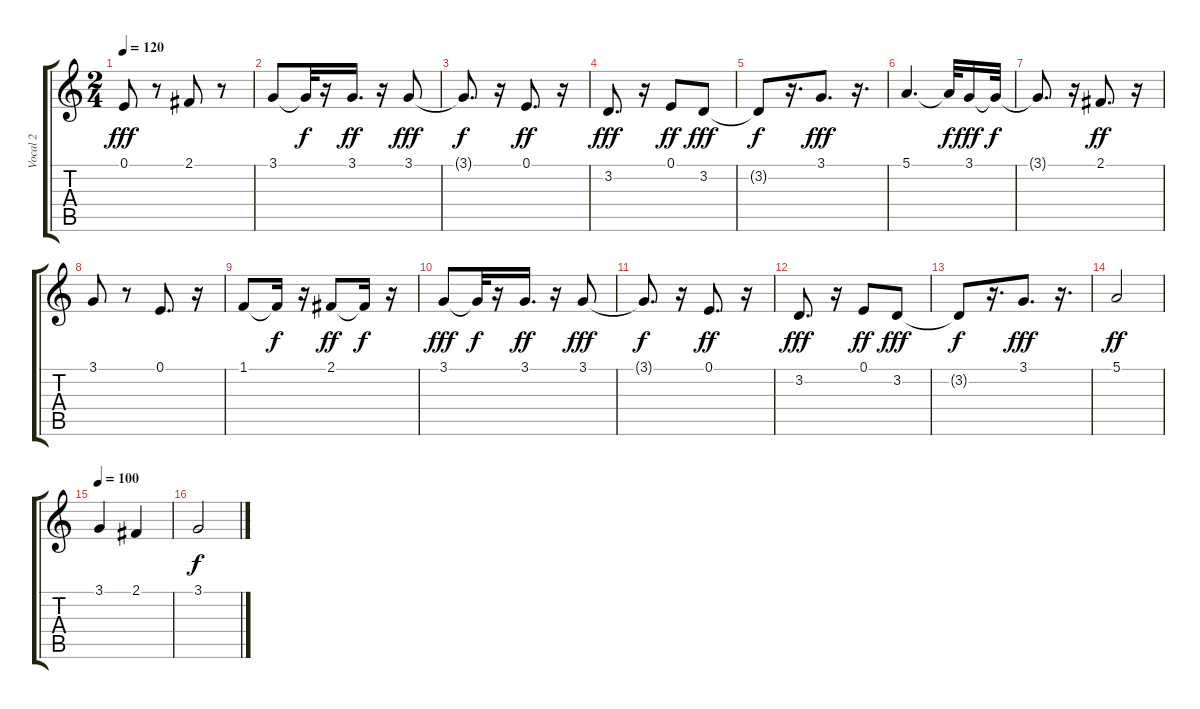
\track ("Vocal 2" "Vocal 2") {instrument altosax}
\staff {score tabs}
\tuning (E4 B3 G3 D3 A2 E2) {hide}
\ts (2 4)
\tempo 120
\clef g2
\ks c
0.1.8{dy fff} r.8 2.1.8 r.8 |
3.1.8 3.1{t}.32{dy f} r.16 3.1.16{d dy ff} r.16 3.1.8{dy fff} |
3.1{t}.8{d dy f} r.16 0.1.8{d dy ff} r.16 |
3.2.8{d dy fff} r.16 0.1.8{dy ff} 3.2.8{dy fff} |
3.2{t}.8{dy f} r.16{d} 3.1.8{d dy fff} r.16{d} |
5.1.4{d} 5.1{t}.32{dy f} 3.1.16{dy fff} 3.1{t}.32{dy f} |
3.1{t}.8{d} r.16 2.1.8{d dy ff} r.16 |
3.1.8 r.8 0.1.8{d} r.16 |
1.1.8 1.1{t}.16{dy f} r.16 2.1.8{dy ff} 2.1{t}.16{dy f} r.16 |
3.1.8{dy fff} 3.1{t}.32{dy f} r.16 3.1.16{d dy ff} r.16 3.1.8{dy fff} |
3.1{t}.8{d dy f} r.16 0.1.8{d dy ff} r.16 |
3.2.8{d dy fff} r.16 0.1.8{dy ff} 3.2.8{dy fff} |
3.2{t}.8{dy f} r.16{d} 3.1.8{d dy fff} r.16{d} |
5.1.2{dy ff} |
\tempo 100
3.1.4 2.1.4 |
3.1.2{dy f}
